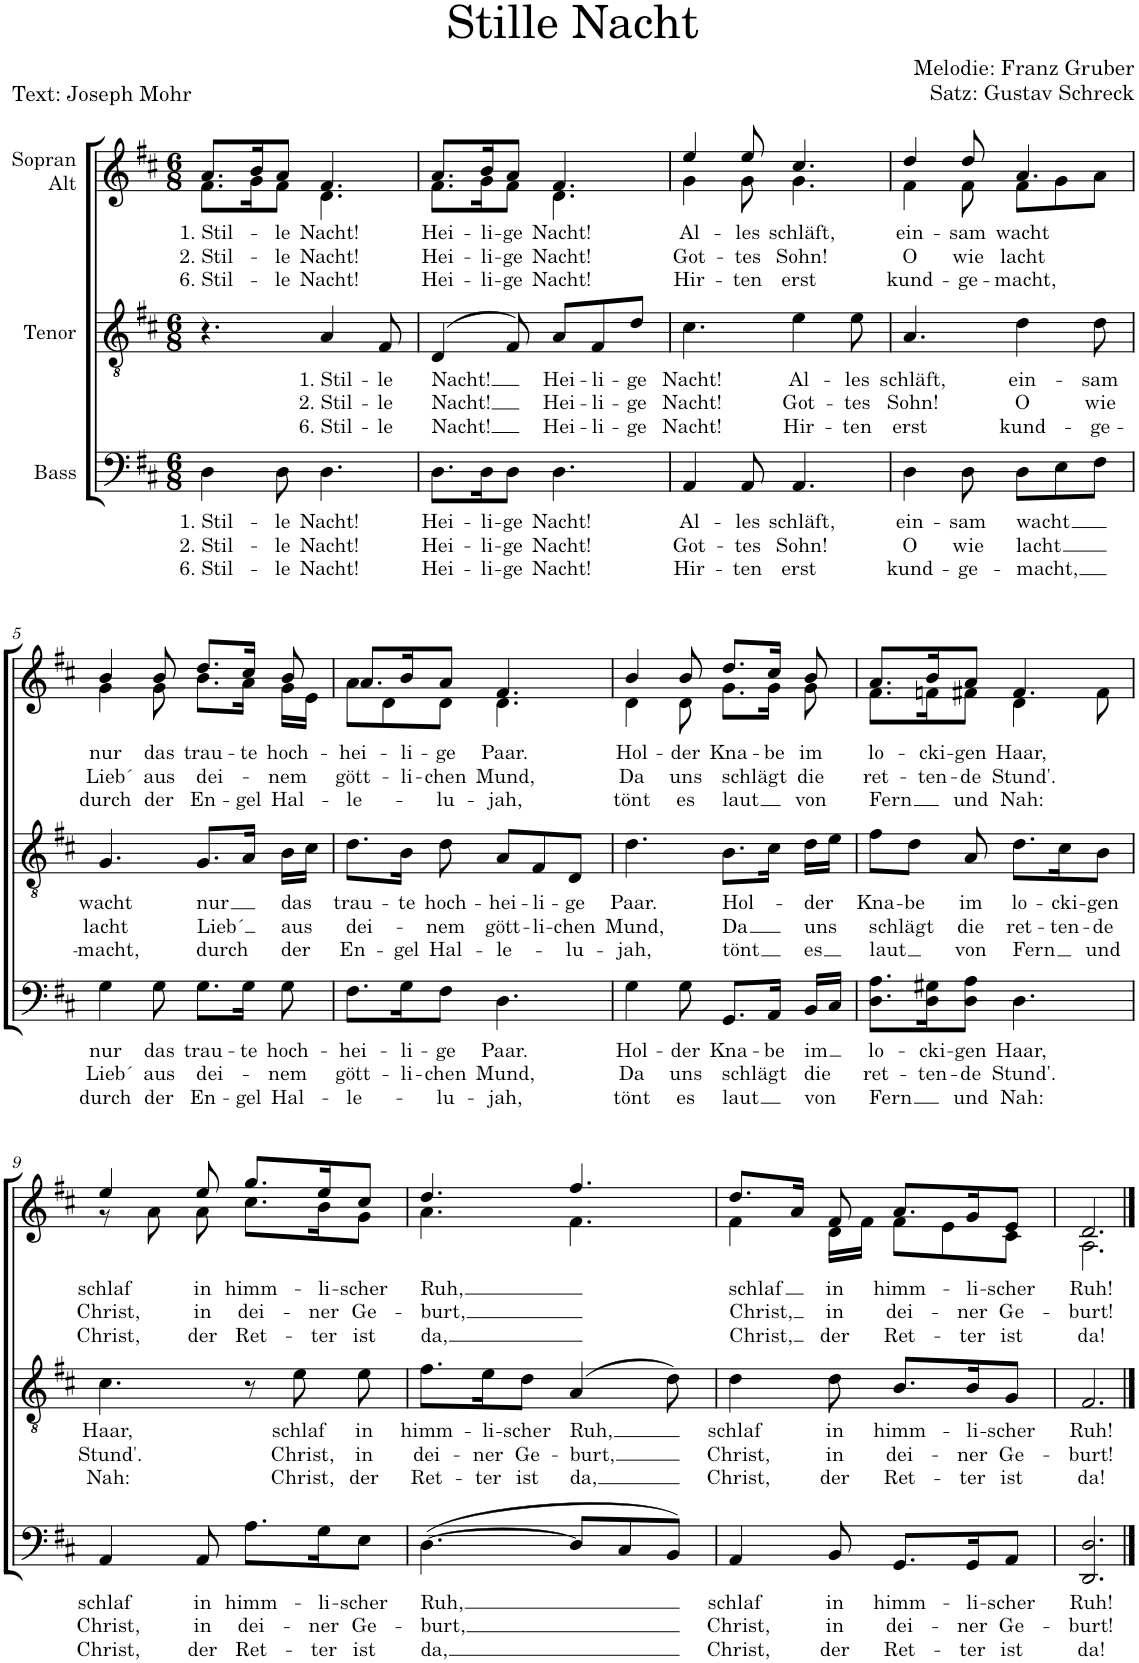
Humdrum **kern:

**kern	**text	**text	**text	**kern	**text	**text	**text	**kern	**text	**text	**text
*part3	*part3	*part3	*part3	*part2	*part2	*part2	*part2	*part1	*part1	*part1	*part1
*staff3	*staff3	*staff3	*staff3	*staff2	*staff2	*staff2	*staff2	*staff1	*staff1	*staff1	*staff1
*I"Bass	*	*	*	*I"Tenor	*	*	*	*I"Sopran Alt	*	*	*
*clefF4	*	*	*	*clefGv2	*	*	*	*clefG2	*	*	*
*k[f#c#]	*	*	*	*k[f#c#]	*	*	*	*k[f#c#]	*	*	*
*M6/8	*	*	*	*M6/8	*	*	*	*M6/8	*	*	*
=1	=1	=1	=1	=1	=1	=1	=1	=1	=1	=1	=1
!	!LO:LY:b	!LO:LY:b	!LO:LY:b	!	!	!	!	!	!LO:LY:b	!LO:LY:b	!LO:LY:b
*	*	*	*	*	*	*	*	*^	*	*	*
4D\	1. Stil-	2. Stil-	6. Stil-	4.r	.	.	.	8.a/L	8.f#\L	1. Stil-	2. Stil-	6. Stil-
.	.	.	.	.	.	.	.	16b/K	16g\K	.	.	.
!	!LO:LY:b	!LO:LY:b	!LO:LY:b	!	!	!	!	!	!	!LO:LY:b	!LO:LY:b	!LO:LY:b
8D\	-le	-le	-le	.	.	.	.	8a/J	8f#\J	-le	-le	-le
!	!LO:LY:b	!LO:LY:b	!LO:LY:b	!	!LO:LY:b	!LO:LY:b	!LO:LY:b	!	!	!LO:LY:b	!LO:LY:b	!LO:LY:b
4.D\	Nacht!	Nacht!	Nacht!	4A/	1. Stil-	2. Stil-	6. Stil-	4.f#/	4.d\	Nacht!	Nacht!	Nacht!
!	!	!	!	!	!LO:LY:b	!LO:LY:b	!LO:LY:b	!	!	!	!	!
.	.	.	.	8F#/	-le	-le	-le	.	.	.	.	.
=2	=2	=2	=2	=2	=2	=2	=2	=2	=2	=2	=2	=2
!	!LO:LY:b	!LO:LY:b	!LO:LY:b	!	!LO:LY:b	!LO:LY:b	!LO:LY:b	!	!	!LO:LY:b	!LO:LY:b	!LO:LY:b
8.D\L	Hei-	Hei-	Hei-	(>4D/	Nacht!	Nacht!	Nacht!	8.a/L	8.f#\L	Hei-	Hei-	Hei-
!	!LO:LY:b	!LO:LY:b	!LO:LY:b	!	!	!	!	!	!	!LO:LY:b	!LO:LY:b	!LO:LY:b
16D\K	-li-	-li-	-li-	.	.	.	.	16b/K	16g\K	-li-	-li-	-li-
!	!LO:LY:b	!LO:LY:b	!LO:LY:b	!	!	!	!	!	!	!LO:LY:b	!LO:LY:b	!LO:LY:b
8D\J	-ge	-ge	-ge	8F#/)	.	.	.	8a/J	8f#\J	-ge	-ge	-ge
!	!LO:LY:b	!LO:LY:b	!LO:LY:b	!	!LO:LY:b	!LO:LY:b	!LO:LY:b	!	!	!LO:LY:b	!LO:LY:b	!LO:LY:b
4.D\	Nacht!	Nacht!	Nacht!	8A/L	Hei-	Hei-	Hei-	4.f#/	4.d\	Nacht!	Nacht!	Nacht!
!	!	!	!	!	!LO:LY:b	!LO:LY:b	!LO:LY:b	!	!	!	!	!
.	.	.	.	8F#/	-li-	-li-	-li-	.	.	.	.	.
!	!	!	!	!	!LO:LY:b	!LO:LY:b	!LO:LY:b	!	!	!	!	!
.	.	.	.	8d/J	-ge	-ge	-ge	.	.	.	.	.
=3	=3	=3	=3	=3	=3	=3	=3	=3	=3	=3	=3	=3
!	!LO:LY:b	!LO:LY:b	!LO:LY:b	!	!LO:LY:b	!LO:LY:b	!LO:LY:b	!	!	!LO:LY:b	!LO:LY:b	!LO:LY:b
4AA/	Al-	Got-	Hir-	4.c#\	Nacht!	Nacht!	Nacht!	4ee/	4g\	Al-	Got-	Hir-
!	!LO:LY:b	!LO:LY:b	!LO:LY:b	!	!	!	!	!	!	!LO:LY:b	!LO:LY:b	!LO:LY:b
8AA/	-les	-tes	-ten	.	.	.	.	8ee/	8g\	-les	-tes	-ten
!	!LO:LY:b	!LO:LY:b	!LO:LY:b	!	!LO:LY:b	!LO:LY:b	!LO:LY:b	!	!	!LO:LY:b	!LO:LY:b	!LO:LY:b
4.AA/	schläft,	Sohn!	erst	4e\	Al-	Got-	Hir-	4.cc#/	4.g\	schläft,	Sohn!	erst
!	!	!	!	!	!LO:LY:b	!LO:LY:b	!LO:LY:b	!	!	!	!	!
.	.	.	.	8e\	-les	-tes	-ten	.	.	.	.	.
=4	=4	=4	=4	=4	=4	=4	=4	=4	=4	=4	=4	=4
!	!LO:LY:b	!LO:LY:b	!LO:LY:b	!	!LO:LY:b	!LO:LY:b	!LO:LY:b	!	!	!LO:LY:b	!LO:LY:b	!LO:LY:b
4D\	ein-	O	kund-	4.A/	schläft,	Sohn!	erst	4dd/	4f#\	ein-	O	kund-
!	!LO:LY:b	!LO:LY:b	!LO:LY:b	!	!	!	!	!	!	!LO:LY:b	!LO:LY:b	!LO:LY:b
8D\	-sam	wie	-ge-	.	.	.	.	8dd/	8f#\	-sam	wie	-ge-
!	!LO:LY:b	!LO:LY:b	!LO:LY:b	!	!LO:LY:b	!LO:LY:b	!LO:LY:b	!	!	!LO:LY:b	!LO:LY:b	!LO:LY:b
8D\L	wacht	lacht	-macht,	4d\	ein-	O	kund-	4.a/	8f#\L	wacht	lacht	-macht,
8E\	.	.	.	.	.	.	.	.	8g\	.	.	.
!	!	!	!	!	!LO:LY:b	!LO:LY:b	!LO:LY:b	!	!	!	!	!
8F#\J	.	.	.	8d\	-sam	wie	-ge-	.	8a\J	.	.	.
!!LO:LB:g=z	!!
=5	=5	=5	=5	=5	=5	=5	=5	=5	=5	=5	=5	=5
!	!LO:LY:b	!LO:LY:b	!LO:LY:b	!	!LO:LY:b	!LO:LY:b	!LO:LY:b	!	!	!LO:LY:b	!LO:LY:b	!LO:LY:b
4G\	nur	Lieb´	durch	4.G/	wacht	lacht	-macht,	4b/	4g\	nur	Lieb´	durch
!	!LO:LY:b	!LO:LY:b	!LO:LY:b	!	!	!	!	!	!	!LO:LY:b	!LO:LY:b	!LO:LY:b
8G\	das	aus	der	.	.	.	.	8b/	8g\	das	aus	der
!	!LO:LY:b	!LO:LY:b	!LO:LY:b	!	!LO:LY:b	!LO:LY:b	!LO:LY:b	!	!	!LO:LY:b	!LO:LY:b	!LO:LY:b
8.G\L	trau-	dei-	En-	8.G/L	nur	Lieb´	durch	8.dd/L	8.b\L	trau-	dei-	En-
!	!LO:LY:b	!	!LO:LY:b	!	!	!	!	!	!	!LO:LY:b	!	!LO:LY:b
16G\Jk	-te	.	-gel	16A/Jk	.	.	.	16cc#/Jk	16a\Jk	-te	.	-gel
!	!LO:LY:b	!LO:LY:b	!LO:LY:b	!	!LO:LY:b	!LO:LY:b	!LO:LY:b	!	!	!LO:LY:b	!LO:LY:b	!LO:LY:b
8G\	hoch-	-nem	Hal-	16B\LL	das	aus	der	8b/	16g\LL	hoch-	-nem	Hal-
.	.	.	.	16c#\JJ	.	.	.	.	16e\JJ	.	.	.
=6	=6	=6	=6	=6	=6	=6	=6	=6	=6	=6	=6	=6
!	!LO:LY:b	!LO:LY:b	!LO:LY:b	!	!LO:LY:b	!LO:LY:b	!LO:LY:b	!	!	!LO:LY:b	!LO:LY:b	!LO:LY:b
8.F#\L	-hei-	gött-	-le-	8.d\L	trau-	dei-	En-	8.a/L	8a\L	-hei-	gött-	-le-
.	.	.	.	.	.	.	.	.	8d\	.	.	.
!	!LO:LY:b	!LO:LY:b	!	!	!LO:LY:b	!	!LO:LY:b	!	!	!LO:LY:b	!LO:LY:b	!
16G\K	-li-	-li-	.	16B\Jk	-te	.	-gel	16b/K	.	-li-	-li-	.
!	!LO:LY:b	!LO:LY:b	!LO:LY:b	!	!LO:LY:b	!LO:LY:b	!LO:LY:b	!	!	!LO:LY:b	!LO:LY:b	!LO:LY:b
8F#\J	-ge	-chen	-lu-	8d\	hoch-	-nem	Hal-	8a/J	8d\J	-ge	-chen	-lu-
!	!LO:LY:b	!LO:LY:b	!LO:LY:b	!	!LO:LY:b	!LO:LY:b	!LO:LY:b	!	!	!LO:LY:b	!LO:LY:b	!LO:LY:b
4.D\	Paar.	Mund,	-jah,	8A/L	-hei-	gött-	-le-	4.f#/	4.d\	Paar.	Mund,	-jah,
!	!	!	!	!	!LO:LY:b	!LO:LY:b	!	!	!	!	!	!
.	.	.	.	8F#/	-li-	-li-	.	.	.	.	.	.
!	!	!	!	!	!LO:LY:b	!LO:LY:b	!LO:LY:b	!	!	!	!	!
.	.	.	.	8D/J	-ge	-chen	-lu-	.	.	.	.	.
=7	=7	=7	=7	=7	=7	=7	=7	=7	=7	=7	=7	=7
!	!LO:LY:b	!LO:LY:b	!LO:LY:b	!	!LO:LY:b	!LO:LY:b	!LO:LY:b	!	!	!LO:LY:b	!LO:LY:b	!LO:LY:b
4G\	Hol-	Da	tönt	4.d\	Paar.	Mund,	-jah,	4b/	4d\	Hol-	Da	tönt
!	!LO:LY:b	!LO:LY:b	!LO:LY:b	!	!	!	!	!	!	!LO:LY:b	!LO:LY:b	!LO:LY:b
8G\	-der	uns	es	.	.	.	.	8b/	8d\	-der	uns	es
!	!LO:LY:b	!LO:LY:b	!LO:LY:b	!	!LO:LY:b	!LO:LY:b	!LO:LY:b	!	!	!LO:LY:b	!LO:LY:b	!LO:LY:b
8.GG/L	Kna-	schlägt	laut	8.B\L	Hol-	Da	tönt	8.dd/L	8.g\L	Kna-	schlägt	laut
!	!LO:LY:b	!	!	!	!	!	!	!	!	!LO:LY:b	!	!
16AA/Jk	-be	.	.	16c#\Jk	.	.	.	16cc#/Jk	16g\Jk	-be	.	.
!	!LO:LY:b	!LO:LY:b	!LO:LY:b	!	!LO:LY:b	!LO:LY:b	!LO:LY:b	!	!	!LO:LY:b	!LO:LY:b	!LO:LY:b
16BB/LL	im	die	von	16d\LL	-der	uns	es	8b/	8g\	im	die	von
16C#/JJ	.	.	.	16e\JJ	.	.	.	.	.	.	.	.
=8	=8	=8	=8	=8	=8	=8	=8	=8	=8	=8	=8	=8
!	!LO:LY:b	!LO:LY:b	!LO:LY:b	!	!LO:LY:b	!LO:LY:b	!LO:LY:b	!	!	!LO:LY:b	!LO:LY:b	!LO:LY:b
8.D\ 8.A\L	lo-	ret-	Fern	8f#\L	Kna-	schlägt	laut	8.a/L	8.f#\L	lo-	ret-	Fern
!	!	!	!	!	!LO:LY:b	!	!	!	!	!	!	!
.	.	.	.	8d\J	-be	.	.	.	.	.	.	.
!	!LO:LY:b	!LO:LY:b	!	!	!	!	!	!	!	!LO:LY:b	!LO:LY:b	!
16D\ 16G#X\K	-cki-	-ten-	.	.	.	.	.	16b/K	16fn\K	-cki-	-ten-	.
!	!LO:LY:b	!LO:LY:b	!LO:LY:b	!	!LO:LY:b	!LO:LY:b	!LO:LY:b	!	!	!LO:LY:b	!LO:LY:b	!LO:LY:b
8D\ 8A\J	-gen	-de	und	8A/	im	die	von	8a/J	8f#X\J	-gen	-de	und
!	!LO:LY:b	!LO:LY:b	!LO:LY:b	!	!LO:LY:b	!LO:LY:b	!LO:LY:b	!	!	!LO:LY:b	!LO:LY:b	!LO:LY:b
4.D\	Haar,	Stund'.	Nah:	8.d\L	lo-	ret-	Fern	4.f#/	4d\	Haar,	Stund'.	Nah:
!	!	!	!	!	!LO:LY:b	!LO:LY:b	!	!	!	!	!	!
.	.	.	.	16c#\K	-cki-	-ten-	.	.	.	.	.	.
!	!	!	!	!	!LO:LY:b	!LO:LY:b	!LO:LY:b	!	!	!	!	!
.	.	.	.	8B\J	-gen	-de	und	.	8f#\	.	.	.
!!LO:LB:g=z	!!
=9	=9	=9	=9	=9	=9	=9	=9	=9	=9	=9	=9	=9
!	!LO:LY:b	!LO:LY:b	!LO:LY:b	!	!LO:LY:b	!LO:LY:b	!LO:LY:b	!	!	!LO:LY:b	!LO:LY:b	!LO:LY:b
4AA/	schlaf	Christ,	Christ,	4.c#\	Haar,	Stund'.	Nah:	4ee/	8r	schlaf	Christ,	Christ,
.	.	.	.	.	.	.	.	.	8a\	.	.	.
!	!LO:LY:b	!LO:LY:b	!LO:LY:b	!	!	!	!	!	!	!LO:LY:b	!LO:LY:b	!LO:LY:b
8AA/	in	in	der	.	.	.	.	8ee/	8a\	in	in	der
!	!LO:LY:b	!LO:LY:b	!LO:LY:b	!	!	!	!	!	!	!LO:LY:b	!LO:LY:b	!LO:LY:b
8.A\L	himm-	dei-	Ret-	8r	.	.	.	8.gg/L	8.cc#\L	himm-	dei-	Ret-
!	!	!	!	!	!LO:LY:b	!LO:LY:b	!LO:LY:b	!	!	!	!	!
.	.	.	.	8e\	schlaf	Christ,	Christ,	.	.	.	.	.
!	!LO:LY:b	!LO:LY:b	!LO:LY:b	!	!	!	!	!	!	!LO:LY:b	!LO:LY:b	!LO:LY:b
16G\K	-li-	-ner	-ter	.	.	.	.	16ee/K	16b\K	-li-	-ner	-ter
!	!LO:LY:b	!LO:LY:b	!LO:LY:b	!	!LO:LY:b	!LO:LY:b	!LO:LY:b	!	!	!LO:LY:b	!LO:LY:b	!LO:LY:b
8E\J	-scher	Ge-	ist	8e\	in	in	der	8cc#/J	8g\J	-scher	Ge-	ist
=10	=10	=10	=10	=10	=10	=10	=10	=10	=10	=10	=10	=10
!	!LO:LY:b	!LO:LY:b	!LO:LY:b	!	!LO:LY:b	!LO:LY:b	!LO:LY:b	!	!	!LO:LY:b	!LO:LY:b	!LO:LY:b
([4.D\	Ruh,	-burt,	da,	8.f#\L	himm-	dei-	Ret-	4.dd/	4.a\	Ruh,	-burt,	da,
!	!	!	!	!	!LO:LY:b	!LO:LY:b	!LO:LY:b	!	!	!	!	!
.	.	.	.	16e\K	-li-	-ner	-ter	.	.	.	.	.
!	!	!	!	!	!LO:LY:b	!LO:LY:b	!LO:LY:b	!	!	!	!	!
.	.	.	.	8d\J	-scher	Ge-	ist	.	.	.	.	.
!	!	!	!	!	!LO:LY:b	!LO:LY:b	!LO:LY:b	!	!	!	!	!
8D/L]	.	.	.	(4A/	Ruh,	-burt,	da,	4.ff#/	4.f#\	.	.	.
8C#/	.	.	.	.	.	.	.	.	.	.	.	.
8BB/J)	.	.	.	8d\)	.	.	.	.	.	.	.	.
=11	=11	=11	=11	=11	=11	=11	=11	=11	=11	=11	=11	=11
!	!LO:LY:b	!LO:LY:b	!LO:LY:b	!	!LO:LY:b	!LO:LY:b	!LO:LY:b	!	!	!LO:LY:b	!LO:LY:b	!LO:LY:b
4AA/	schlaf	Christ,	Christ,	4d\	schlaf	Christ,	Christ,	8.dd/L	4f#\	schlaf	Christ,	Christ,
.	.	.	.	.	.	.	.	16a/Jk	.	.	.	.
!	!LO:LY:b	!LO:LY:b	!LO:LY:b	!	!LO:LY:b	!LO:LY:b	!LO:LY:b	!	!	!LO:LY:b	!LO:LY:b	!LO:LY:b
8BB/	in	in	der	8d\	in	in	der	8f#/	16d\LL	in	in	der
.	.	.	.	.	.	.	.	.	16f#\JJ	.	.	.
!	!LO:LY:b	!LO:LY:b	!LO:LY:b	!	!LO:LY:b	!LO:LY:b	!LO:LY:b	!	!	!LO:LY:b	!LO:LY:b	!LO:LY:b
8.GG/L	himm-	dei-	Ret-	8.B/L	himm-	dei-	Ret-	8.a/L	8f#\L	himm-	dei-	Ret-
.	.	.	.	.	.	.	.	.	8e\	.	.	.
!	!LO:LY:b	!LO:LY:b	!LO:LY:b	!	!LO:LY:b	!LO:LY:b	!LO:LY:b	!	!	!LO:LY:b	!LO:LY:b	!LO:LY:b
16GG/K	-li-	-ner	-ter	16B/K	-li-	-ner	-ter	16g/K	.	-li-	-ner	-ter
!	!LO:LY:b	!LO:LY:b	!LO:LY:b	!	!LO:LY:b	!LO:LY:b	!LO:LY:b	!	!	!LO:LY:b	!LO:LY:b	!LO:LY:b
8AA/J	-scher	Ge-	ist	8G/J	-scher	Ge-	ist	8e/J	8c#\J	-scher	Ge-	ist
=12	=12	=12	=12	=12	=12	=12	=12	=12	=12	=12	=12	=12
!	!LO:LY:b	!LO:LY:b	!LO:LY:b	!	!LO:LY:b	!LO:LY:b	!LO:LY:b	!	!	!LO:LY:b	!LO:LY:b	!LO:LY:b
2.DD/ 2.D/	Ruh!	-burt!	da!	2.F#/	Ruh!	-burt!	da!	2.d/	2.A\	Ruh!	-burt!	da!
*	*	*	*	*	*	*	*	*v	*v	*	*	*
==	==	==	==	==	==	==	==	==	==	==	==
*-	*-	*-	*-	*-	*-	*-	*-	*-	*-	*-	*-
